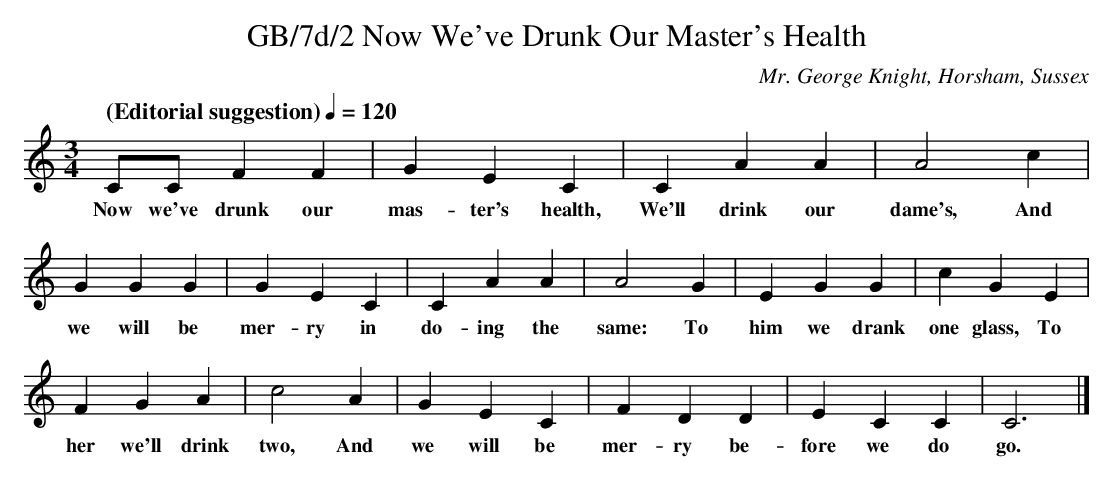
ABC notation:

X:1
T:GB/7d/2 Now We've Drunk Our Master's Health
C:Mr. George Knight, Horsham, Sussex
L:1/4
M:3/4
Q:"(Editorial suggestion)" 1/4=120
K:C
C/C/ F F | G E C | C A A | A2 c |
w:Now we've drunk our|mas-ter's health, We'll drink our|dame's, And
G G G | G E C | C A A | A2 G |E G G | c G E |
w:we will be mer-ry in do-ing the same:  To him we drank one glass, To
 F G A | c2 A | G E C | F D D | E C C | C3 |]
w:her we'll drink two, And we will be mer-ry be-fore we do go.
